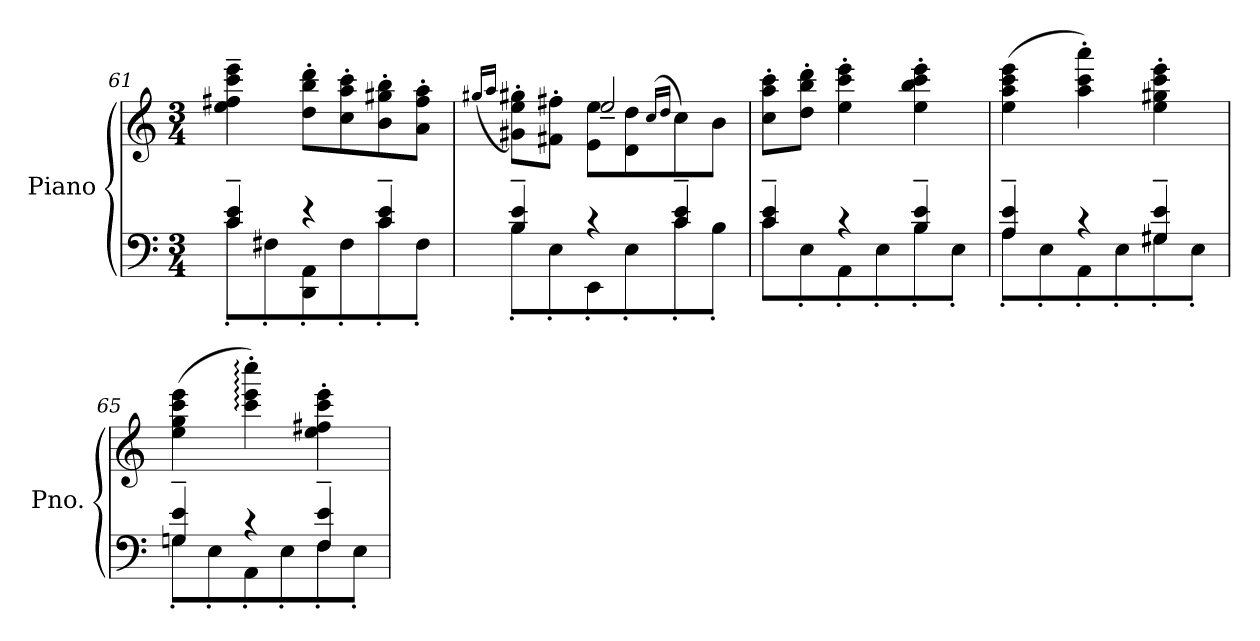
**kern	**kern
*part1	*part1
*staff2	*staff1
*I"Piano	*
*I'Pno.	*
*clefF4	*clefG2
*k[]	*k[]
*M3/4	*M3/4
=61	=61
*^	*
4c/~ 4e/~	8c'\L	4ee\~ 4ff#X\~ 4ccc\~ 4eee\~
.	8F#X'\	.
4r	8DD\' 8AA\'	8dd\' 8bb\' 8ddd\'L
.	8F#'\	8cc\' 8aa\' 8ccc\'
4c/~ 4e/~	8c'\	8b\' 8gg#X\' 8bb\'
.	8F#'\J	8a\' 8ff#\' 8aa\'J
=62	=62	=62
.	.	(<16qgg#X/LL
.	.	16qaa/JJ
*	*	*^
4B/~ 4e/~	8B'\L	8g#X\' 8ee\' 8gg#\'L)	4rcyy
.	8E'\	8f#X\' 8ff#X\'J	.
4r	8EE'\	8e\ 8ee\L	2ee~/
.	8E'\	8d\ 8dd\	.
.	.	(<16qcc/LL	.
.	.	16qdd/JJ	.
4c/~ 4e/~	8c'\	8cc\)	.
.	8B'\J	8b\J	.
*	*	*v	*v
!!LO:PB:g=z
=63	=63	=63
4c/~ 4e/~	8c\L	8cc\' 8aa\' 8ccc\'L
.	8E'\	8dd\' 8bb\' 8ddd\'J
4r	8AA'\	4ee\' 4ccc\' 4eee\'
.	8E'\	.
4B/~ 4e/~	8B'\	4ee\' 4bb\' 4ccc\' 4eee\'
.	8E'\J	.
=64	=64	=64
4A/~ 4e/~	8A'\L	(>4ee\ 4aa\ 4ccc\ 4eee\
.	8E'\	.
4r	8AA'\	4aa\' 4ccc\' 4aaa\')
.	8E'\	.
4G#X/~ 4e/~	8G#'\	4ee\' 4gg#X\' 4ccc\' 4eee\'
.	8E'\J	.
=65	=65	=65
4Gn/~ 4e/~	8G'\L	(>4ee\ 4gg\ 4ccc\ 4eee\
.	8E'\	.
4r	8AA'\	4ccc\:' 4eee\:' 4cccc\:')
.	8E'\	.
4F/~ 4e/~	8F'\	4ee\' 4ff#X\' 4ccc\' 4eee\'
.	8E'\J	.
*v	*v	*
=	=
*-	*-
